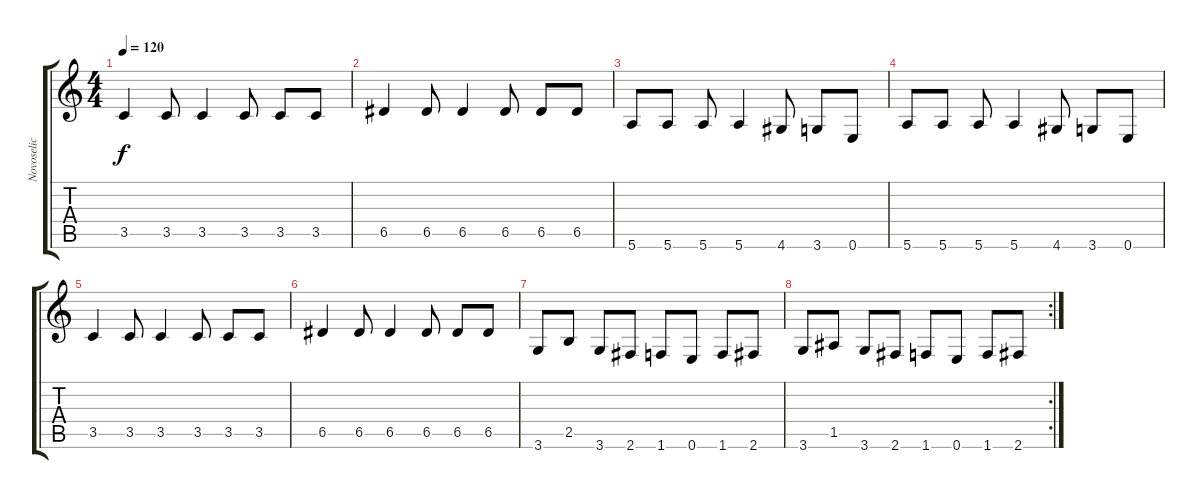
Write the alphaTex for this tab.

\track ("Novoselic" "Novoselic") {instrument electricbassfinger}
\staff {score tabs}
\tuning (E4 B3 G3 D3 A2 E2) {hide}
\ts (4 4)
\tempo 120
\clef g2
\ks c
3.5.4{dy f} 3.5.8 3.5.4 3.5.8 3.5.8 3.5.8 |
6.5.4 6.5.8 6.5.4 6.5.8 6.5.8 6.5.8 |
5.6.8 5.6.8 5.6.8 5.6.4 4.6.8 3.6.8 0.6.8 |
5.6.8 5.6.8 5.6.8 5.6.4 4.6.8 3.6.8 0.6.8 |
3.5.4 3.5.8 3.5.4 3.5.8 3.5.8 3.5.8 |
6.5.4 6.5.8 6.5.4 6.5.8 6.5.8 6.5.8 |
3.6.8 2.5.8 3.6.8 2.6.8 1.6.8 0.6.8 1.6.8 2.6.8 |
\rc 2
3.6.8 1.5.8 3.6.8 2.6.8 1.6.8 0.6.8 1.6.8 2.6.8
